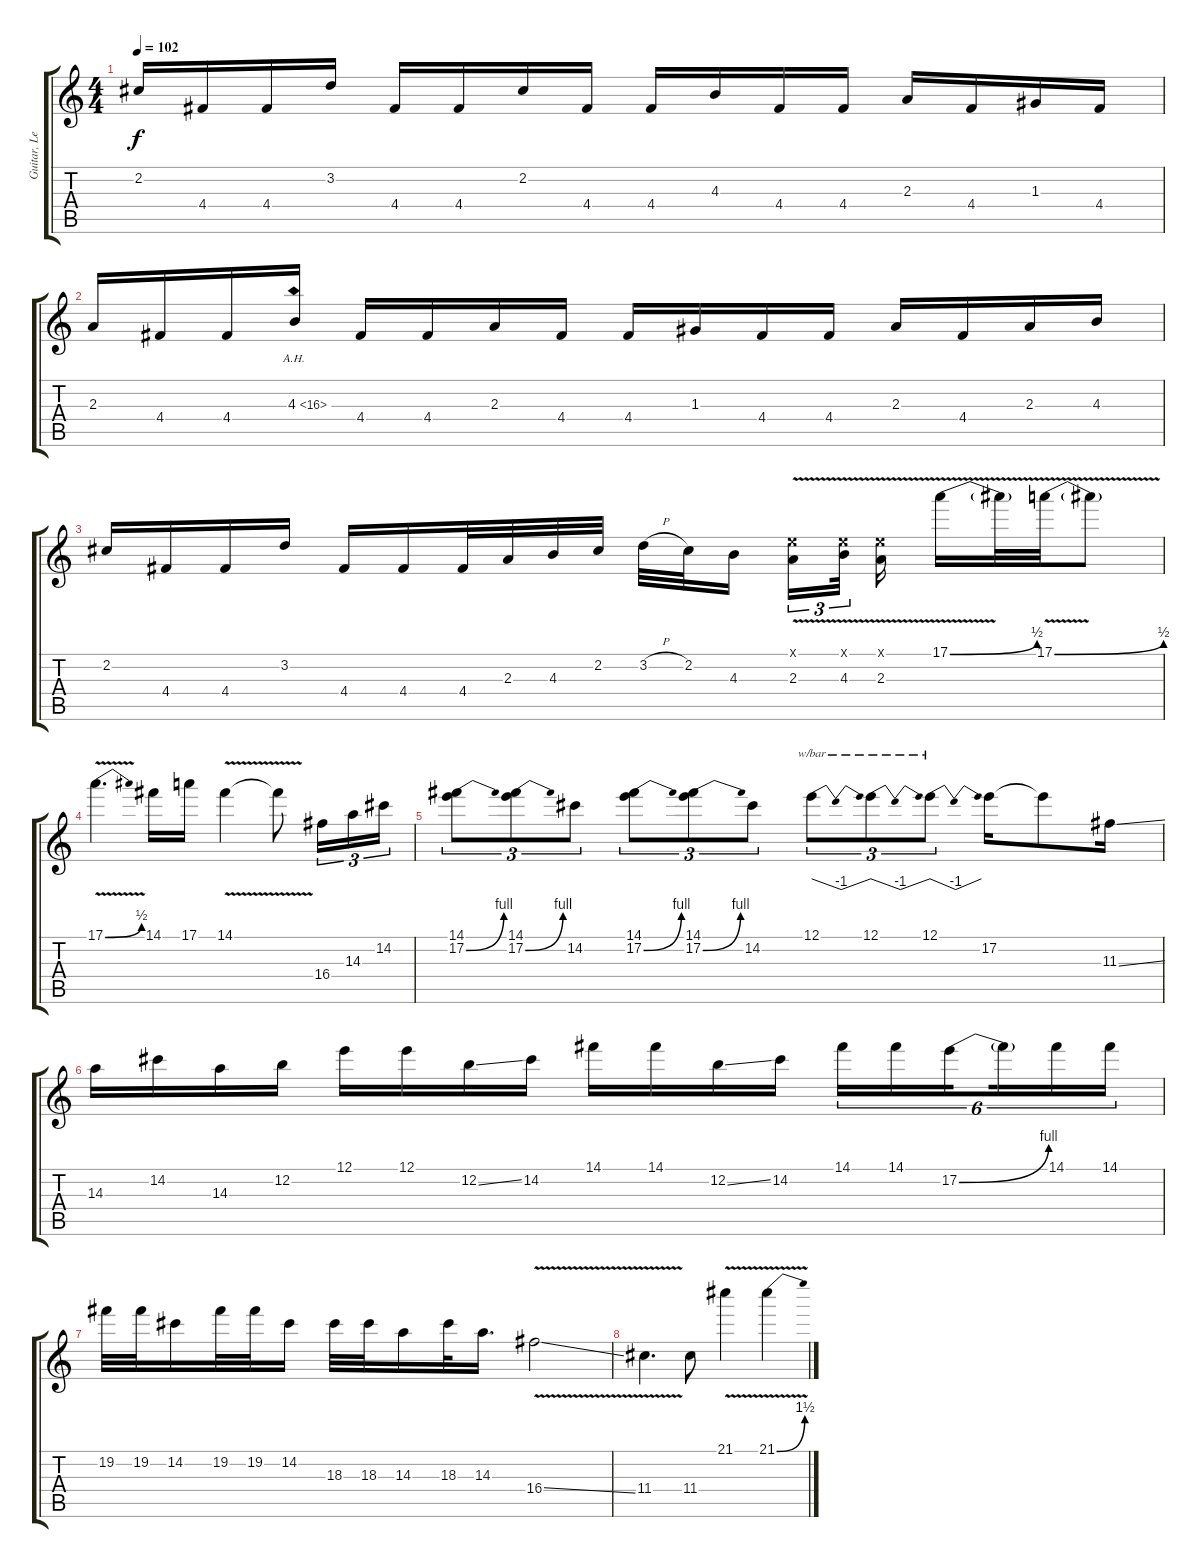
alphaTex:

\track ("Guitar, Lead" "Guitar, Le") {instrument overdrivenguitar}
\staff {score tabs}
\tuning (E4 B3 G3 D3 A2 E2) {hide}
\ts (4 4)
\tempo 102
\clef g2
\ks c
2.2.16{dy f} 4.4.16 4.4.16 3.2.16 4.4.16 4.4.16 2.2.16 4.4.16 4.4.16 4.3.16 4.4.16 4.4.16 2.3.16 4.4.16 1.3.16 4.4.16 |
2.3.16 4.4.16 4.4.16 4.3{ah 12}.16 4.4.16 4.4.16 2.3.16 4.4.16 4.4.16 1.3.16 4.4.16 4.4.16 2.3.16 4.4.16 2.3.16 4.3.16 |
2.2.16 4.4.16 4.4.16 3.2.16 4.4.16 4.4.16 4.4.32 2.3.32 4.3.32 2.2.32 3.2{h}.32 2.2.32 4.3.16{beam splitsecondary} (0.1{v x} 2.3{v}).16{tu (3 2)} (0.1{v x} 4.3{v}).32{tu (3 2) beam splitsecondary} (0.1{v x} 2.3{v}).16 17.1{be (bend 0 0 60 2) v}.16 17.1{t}.32 17.1{be (bend 0 0 60 2) v}.32 17.1{t}.8 |
17.1{be (bend 0 0 60 2) v}.4{d} 14.1.16 17.1.16 14.1{v}.4 14.1{t}.8 16.4.16{tu (3 2)} 14.3.16{tu (3 2)} 14.2.16{tu (3 2)} |
(14.1 17.2{be (bend 0 0 60 4)}).8{tu (3 2)} (14.1 17.2{be (bend 0 0 60 4)}).8{tu (3 2)} 14.2.8{tu (3 2)} (14.1 17.2{be (bend 0 0 60 4)}).8{tu (3 2)} (14.1 17.2{be (bend 0 0 60 4)}).8{tu (3 2)} 14.2.8{tu (3 2)} 12.1.8{tu (3 2) tbe (dip default 0 0 30 -4 60 0)} 12.1.8{tu (3 2) tbe (dip default 0 0 30 -4 60 0)} 12.1.8{tu (3 2) tbe (dip default 0 0 30 -4 60 0)} 17.2.16 17.2{t}.8 11.3{ss}.16 |
14.3.16 14.2.16 14.3.16 12.2.16 12.1.16 12.1.16 12.2{ss}.16 14.2.16 14.1.16 14.1.16 12.2{ss}.16 14.2.16 14.1.16{tu (6 4)} 14.1.16{tu (6 4)} 17.2{be (bend 0 0 60 4)}.16{tu (6 4) beam splitsecondary} 17.2{t}.16{tu (6 4)} 14.1.16{tu (6 4)} 14.1.16{tu (6 4)} |
19.2.32 19.2.32 14.2.16 19.2.32 19.2.32 14.2.16 18.3.32 18.3.32 14.3.16 18.3.32 14.3.16{d} 16.4{v ss}.2 |
11.4{v}.4{d} 11.4.8 21.1{v}.4 21.1{be (bend 0 0 60 6) v}.4
